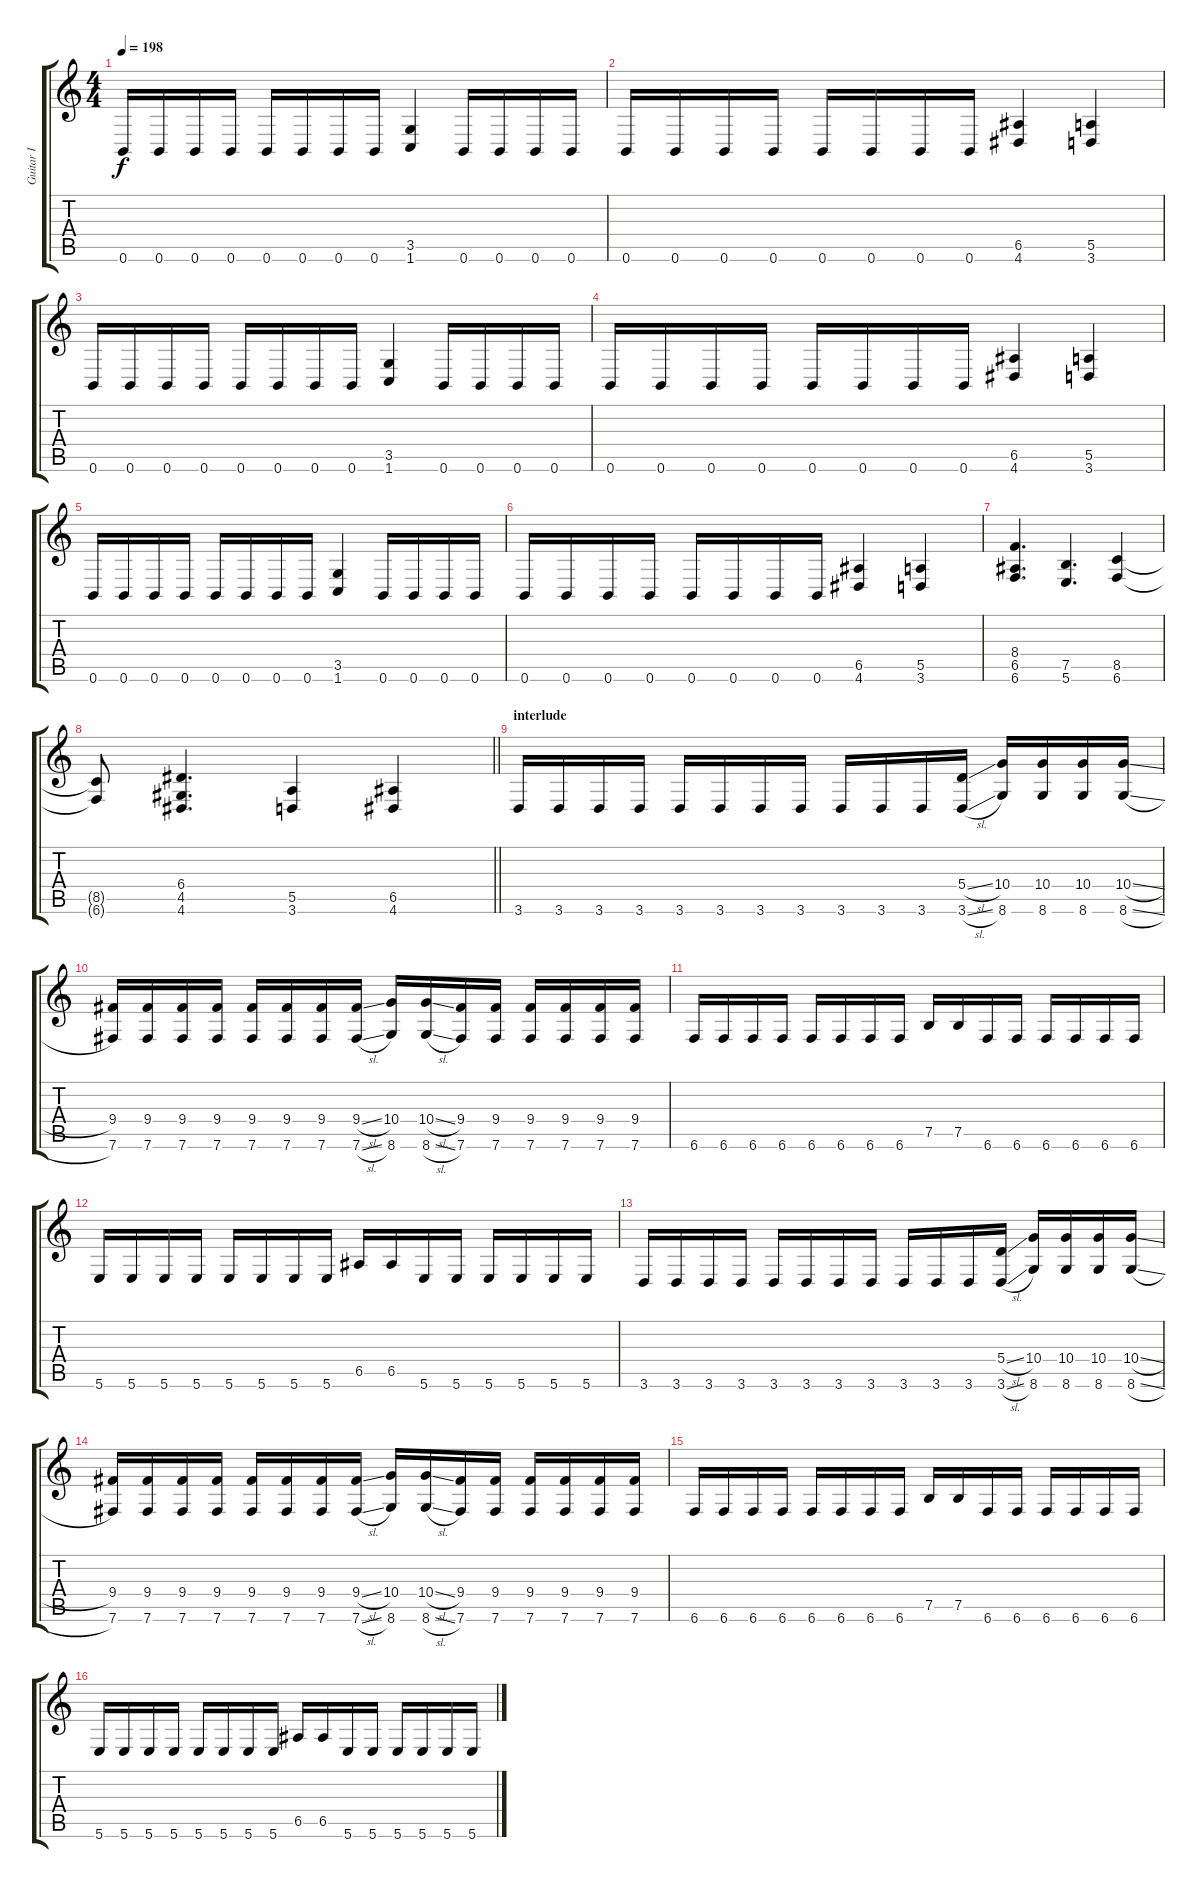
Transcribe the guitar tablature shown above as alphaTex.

\track ("Guitar I" "Guitar I") {instrument distortionguitar}
\staff {score tabs}
\tuning (B3 Gb3 D3 A2 E2 B1) {hide}
\ts (4 4)
\tempo 198
\clef g2
\ks c
0.6.16{dy f} 0.6.16 0.6.16 0.6.16 0.6.16 0.6.16 0.6.16 0.6.16 (3.5 1.6).4 0.6.16 0.6.16 0.6.16 0.6.16 |
0.6.16 0.6.16 0.6.16 0.6.16 0.6.16 0.6.16 0.6.16 0.6.16 (6.5 4.6).4 (5.5 3.6).4 |
0.6.16 0.6.16 0.6.16 0.6.16 0.6.16 0.6.16 0.6.16 0.6.16 (3.5 1.6).4 0.6.16 0.6.16 0.6.16 0.6.16 |
0.6.16 0.6.16 0.6.16 0.6.16 0.6.16 0.6.16 0.6.16 0.6.16 (6.5 4.6).4 (5.5 3.6).4 |
0.6.16 0.6.16 0.6.16 0.6.16 0.6.16 0.6.16 0.6.16 0.6.16 (3.5 1.6).4 0.6.16 0.6.16 0.6.16 0.6.16 |
0.6.16 0.6.16 0.6.16 0.6.16 0.6.16 0.6.16 0.6.16 0.6.16 (6.5 4.6).4 (5.5 3.6).4 |
(8.4 6.5 6.6).4{d} (7.5 5.6).4{d} (8.5 6.6).4 |
\barLineRight lightlight
(8.5{t} 6.6{t}).8 (6.4 4.5 4.6).4{d} (5.5 3.6).4 (6.5 4.6).4 |
\section ("" "interlude")
3.6.16 3.6.16 3.6.16 3.6.16 3.6.16 3.6.16 3.6.16 3.6.16 3.6.16 3.6.16 3.6.16 (5.4{sl} 3.6{sl}).16 (10.4 8.6).16 (10.4 8.6).16 (10.4 8.6).16 (10.4{sl} 8.6{sl}).16 |
(9.4 7.6).16 (9.4 7.6).16 (9.4 7.6).16 (9.4 7.6).16 (9.4 7.6).16 (9.4 7.6).16 (9.4 7.6).16 (9.4{sl} 7.6{sl}).16 (10.4 8.6).16 (10.4{sl} 8.6{sl}).16 (9.4 7.6).16 (9.4 7.6).16 (9.4 7.6).16 (9.4 7.6).16 (9.4 7.6).16 (9.4 7.6).16 |
6.6.16 6.6.16 6.6.16 6.6.16 6.6.16 6.6.16 6.6.16 6.6.16 7.5.16 7.5.16 6.6.16 6.6.16 6.6.16 6.6.16 6.6.16 6.6.16 |
5.6.16 5.6.16 5.6.16 5.6.16 5.6.16 5.6.16 5.6.16 5.6.16 6.5.16 6.5.16 5.6.16 5.6.16 5.6.16 5.6.16 5.6.16 5.6.16 |
3.6.16 3.6.16 3.6.16 3.6.16 3.6.16 3.6.16 3.6.16 3.6.16 3.6.16 3.6.16 3.6.16 (5.4{sl} 3.6{sl}).16 (10.4 8.6).16 (10.4 8.6).16 (10.4 8.6).16 (10.4{sl} 8.6{sl}).16 |
(9.4 7.6).16 (9.4 7.6).16 (9.4 7.6).16 (9.4 7.6).16 (9.4 7.6).16 (9.4 7.6).16 (9.4 7.6).16 (9.4{sl} 7.6{sl}).16 (10.4 8.6).16 (10.4{sl} 8.6{sl}).16 (9.4 7.6).16 (9.4 7.6).16 (9.4 7.6).16 (9.4 7.6).16 (9.4 7.6).16 (9.4 7.6).16 |
6.6.16 6.6.16 6.6.16 6.6.16 6.6.16 6.6.16 6.6.16 6.6.16 7.5.16 7.5.16 6.6.16 6.6.16 6.6.16 6.6.16 6.6.16 6.6.16 |
5.6.16 5.6.16 5.6.16 5.6.16 5.6.16 5.6.16 5.6.16 5.6.16 6.5.16 6.5.16 5.6.16 5.6.16 5.6.16 5.6.16 5.6.16 5.6.16
